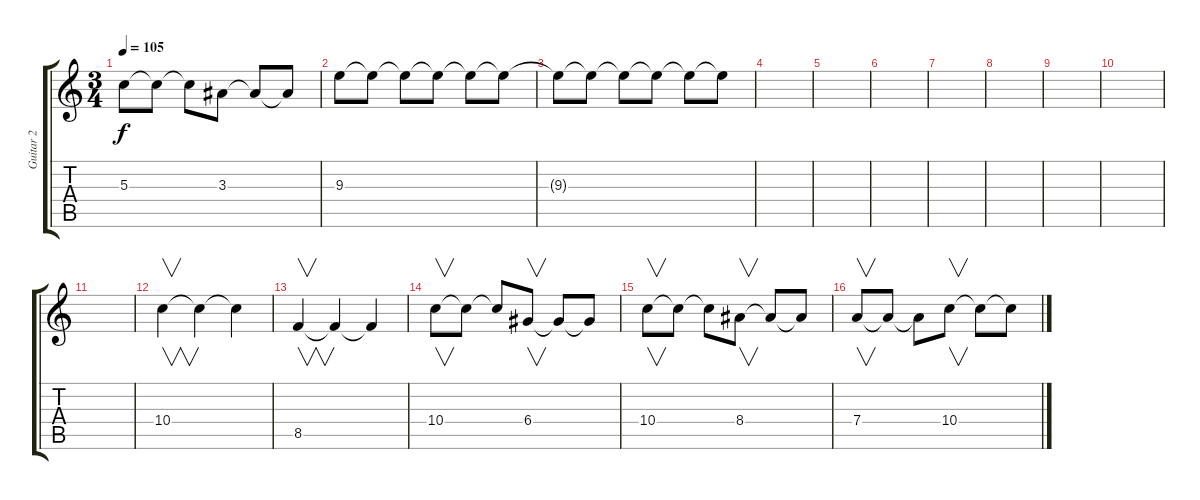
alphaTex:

\track ("Guitar 2" "Guitar 2") {instrument distortionguitar}
\staff {score tabs}
\tuning (E4 B3 G3 D3 A2 D2) {hide}
\ts (3 4)
\tempo 105
\clef g2
\ks c
5.3.8{dy f} 5.3{t}.8 5.3{t}.8 3.3.8 3.3{t}.8 3.3{t}.8 |
9.3.8 9.3{t}.8 9.3{t}.8 9.3{t}.8 9.3{t}.8 9.3{t}.8 |
9.3{t}.8 9.3{t}.8 9.3{t}.8 9.3{t}.8 9.3{t}.8 9.3{t}.8 |
|
|
|
|
|
|
|
|
10.4.4{v} 10.4{t}.4 10.4{t}.4 |
8.5.4{v} 8.5{t}.4 8.5{t}.4 |
10.4.8{v} 10.4{t}.8 10.4{t}.8 6.4.8{v} 6.4{t}.8 6.4{t}.8 |
10.4.8{v} 10.4{t}.8 10.4{t}.8 8.4.8{v} 8.4{t}.8 8.4{t}.8 |
7.4.8{v} 7.4{t}.8 7.4{t}.8 10.4.8{v} 10.4{t}.8 10.4{t}.8
